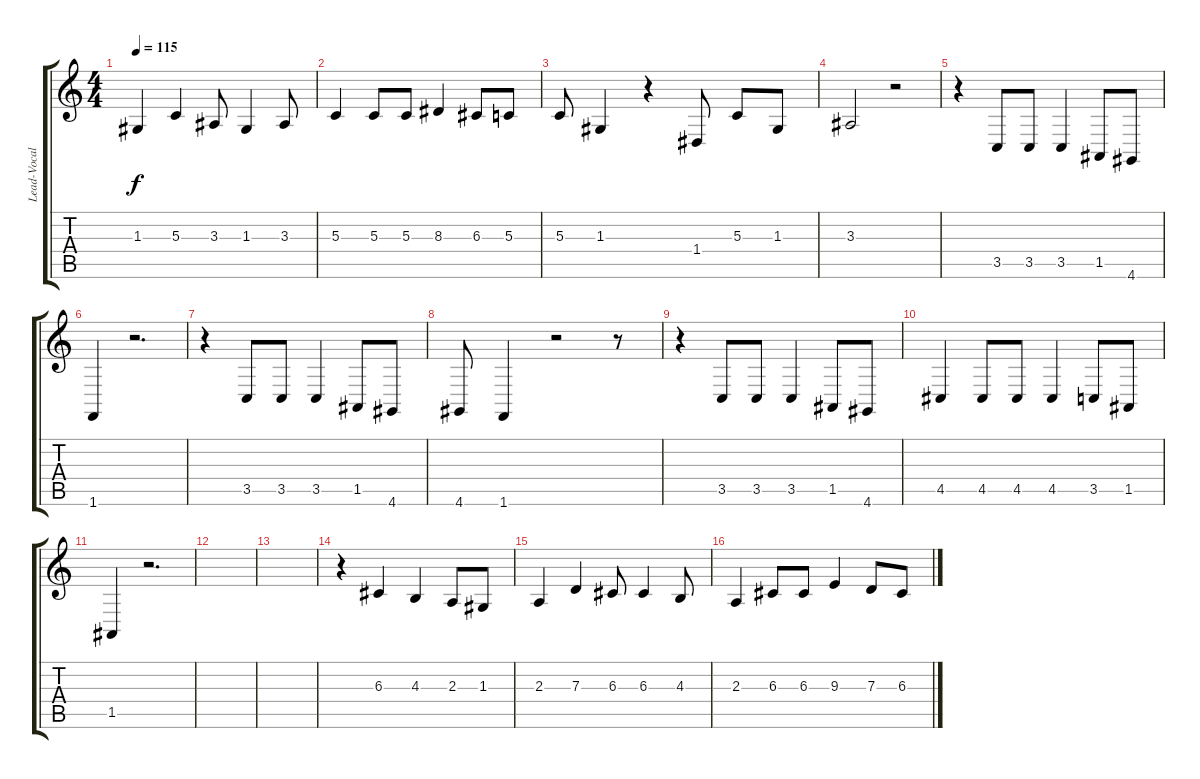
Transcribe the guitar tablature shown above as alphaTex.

\track ("Lead-Vocals" "Lead-Vocal") {instrument accordion}
\staff {score tabs}
\tuning (E4 B3 G3 D3 A2 E2) {hide}
\ts (4 4)
\tempo 115
\clef g2
\ks c
1.3.4{dy f} 5.3.4 3.3.8 1.3.4 3.3.8 |
5.3.4 5.3.8 5.3.8 8.3.4 6.3.8 5.3.8 |
5.3.8 1.3.4 r.4 1.4.8 5.3.8 1.3.8 |
3.3.2 r.2 |
r.4 3.5.8 3.5.8 3.5.4 1.5.8 4.6.8 |
1.6.4 r.2{d} |
r.4 3.5.8 3.5.8 3.5.4 1.5.8 4.6.8 |
4.6.8 1.6.4 r.2 r.8 |
r.4 3.5.8 3.5.8 3.5.4 1.5.8 4.6.8 |
4.5.4 4.5.8 4.5.8 4.5.4 3.5.8 1.5.8 |
1.5.4 r.2{d} |
|
|
r.4 6.3.4 4.3.4 2.3.8 1.3.8 |
2.3.4 7.3.4 6.3.8 6.3.4 4.3.8 |
2.3.4 6.3.8 6.3.8 9.3.4 7.3.8 6.3.8
